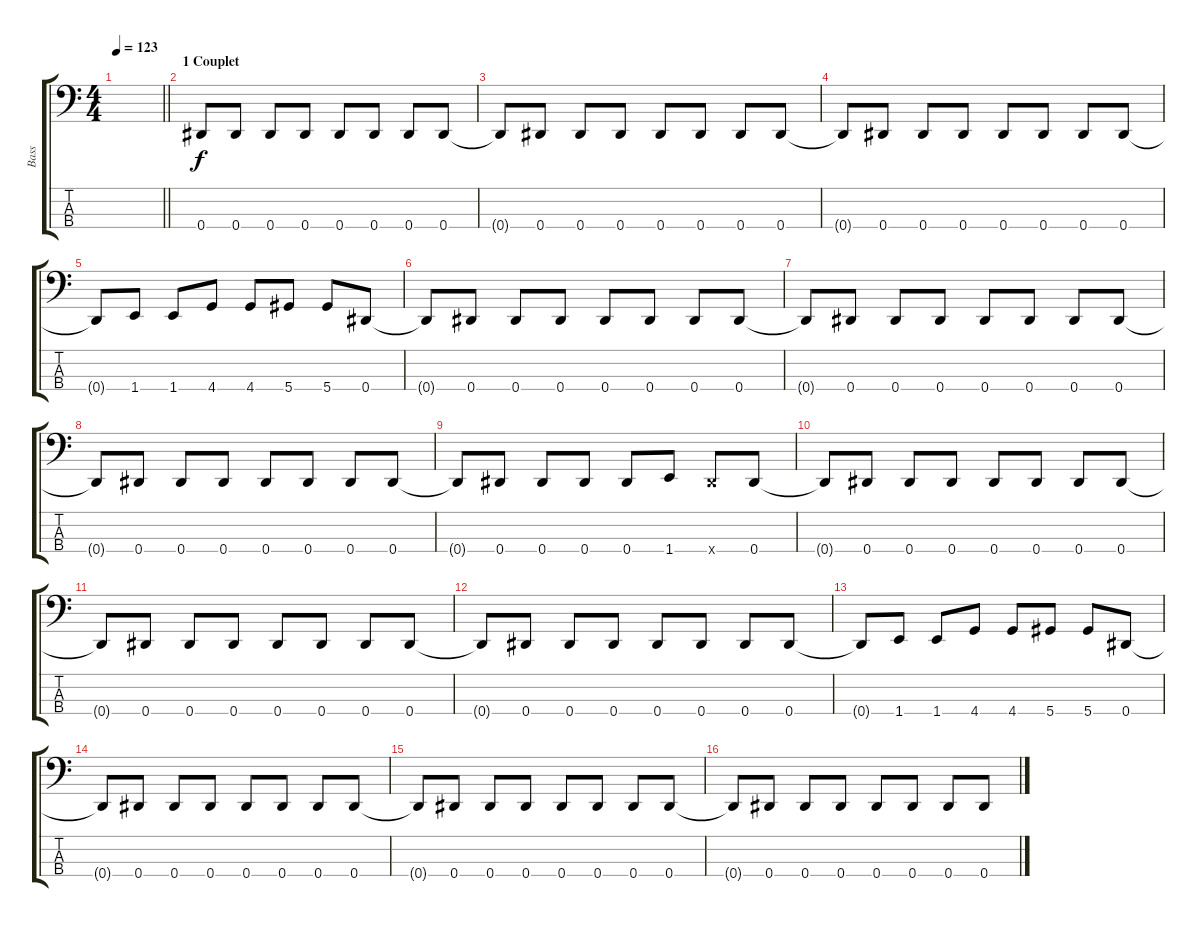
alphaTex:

\track ("Bass" "Bass") {instrument electricbassfinger}
\staff {score tabs}
\tuning (Gb2 Db2 Ab1 Eb1) {hide}
\ts (4 4)
\tempo 123
\clef f4
\barLineRight lightlight
\ks c
|
\section ("" "1 Couplet")
0.4.8 0.4.8 0.4.8 0.4.8 0.4.8 0.4.8 0.4.8 0.4.8 |
0.4{t}.8 0.4.8 0.4.8 0.4.8 0.4.8 0.4.8 0.4.8 0.4.8 |
0.4{t}.8 0.4.8 0.4.8 0.4.8 0.4.8 0.4.8 0.4.8 0.4.8 |
0.4{t}.8 1.4.8 1.4.8 4.4.8 4.4.8 5.4.8 5.4.8 0.4.8 |
0.4{t}.8 0.4.8 0.4.8 0.4.8 0.4.8 0.4.8 0.4.8 0.4.8 |
0.4{t}.8 0.4.8 0.4.8 0.4.8 0.4.8 0.4.8 0.4.8 0.4.8 |
0.4{t}.8 0.4.8 0.4.8 0.4.8 0.4.8 0.4.8 0.4.8 0.4.8 |
0.4{t}.8 0.4.8 0.4.8 0.4.8 0.4.8 1.4.8 0.4{x}.8 0.4.8 |
0.4{t}.8 0.4.8 0.4.8 0.4.8 0.4.8 0.4.8 0.4.8 0.4.8 |
0.4{t}.8 0.4.8 0.4.8 0.4.8 0.4.8 0.4.8 0.4.8 0.4.8 |
0.4{t}.8 0.4.8 0.4.8 0.4.8 0.4.8 0.4.8 0.4.8 0.4.8 |
0.4{t}.8 1.4.8 1.4.8 4.4.8 4.4.8 5.4.8 5.4.8 0.4.8 |
0.4{t}.8 0.4.8 0.4.8 0.4.8 0.4.8 0.4.8 0.4.8 0.4.8 |
0.4{t}.8 0.4.8 0.4.8 0.4.8 0.4.8 0.4.8 0.4.8 0.4.8 |
0.4{t}.8 0.4.8 0.4.8 0.4.8 0.4.8 0.4.8 0.4.8 0.4.8
